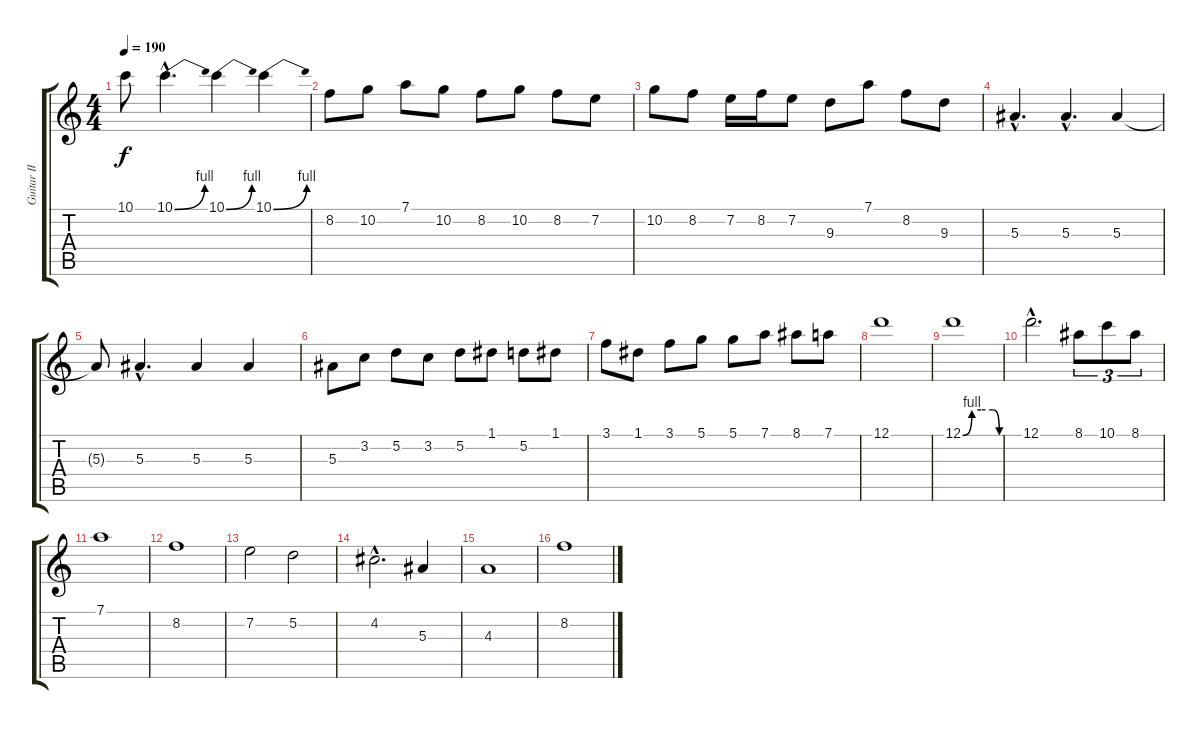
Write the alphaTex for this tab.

\track ("Guitar II" "Guitar II") {instrument distortionguitar}
\staff {score tabs}
\tuning (D4 A3 F3 C3 G2 D2) {hide}
\ts (4 4)
\tempo 190
\clef g2
\ks c
10.1{t}.8{dy f} 10.1{be (bend 0 0 60 4) hac}.4{d} 10.1{be (bend 0 0 60 4)}.4 10.1{be (bend 0 0 60 4)}.4 |
8.2.8 10.2.8 7.1.8 10.2.8 8.2.8 10.2.8 8.2.8 7.2.8 |
10.2.8 8.2.8 7.2.16 8.2.16 7.2.8 9.3.8 7.1.8 8.2.8 9.3.8 |
5.3{hac}.4{d} 5.3{hac}.4{d} 5.3.4 |
5.3{t}.8 5.3{hac}.4{d} 5.3.4 5.3.4 |
5.3.8 3.2.8 5.2.8 3.2.8 5.2.8 1.1.8 5.2.8 1.1.8 |
3.1.8 1.1.8 3.1.8 5.1.8 5.1.8 7.1.8 8.1.8 7.1.8 |
12.1.1 |
12.1{be (custom 0 0 15 4 30 4 49 4 60 0)}.1 |
12.1{hac}.2{d} 8.1.8{tu (3 2)} 10.1.8{tu (3 2)} 8.1.8{tu (3 2)} |
7.1.1 |
8.2.1 |
7.2.2 5.2.2 |
4.2{hac}.2{d} 5.3.4 |
4.3.1 |
8.2.1
